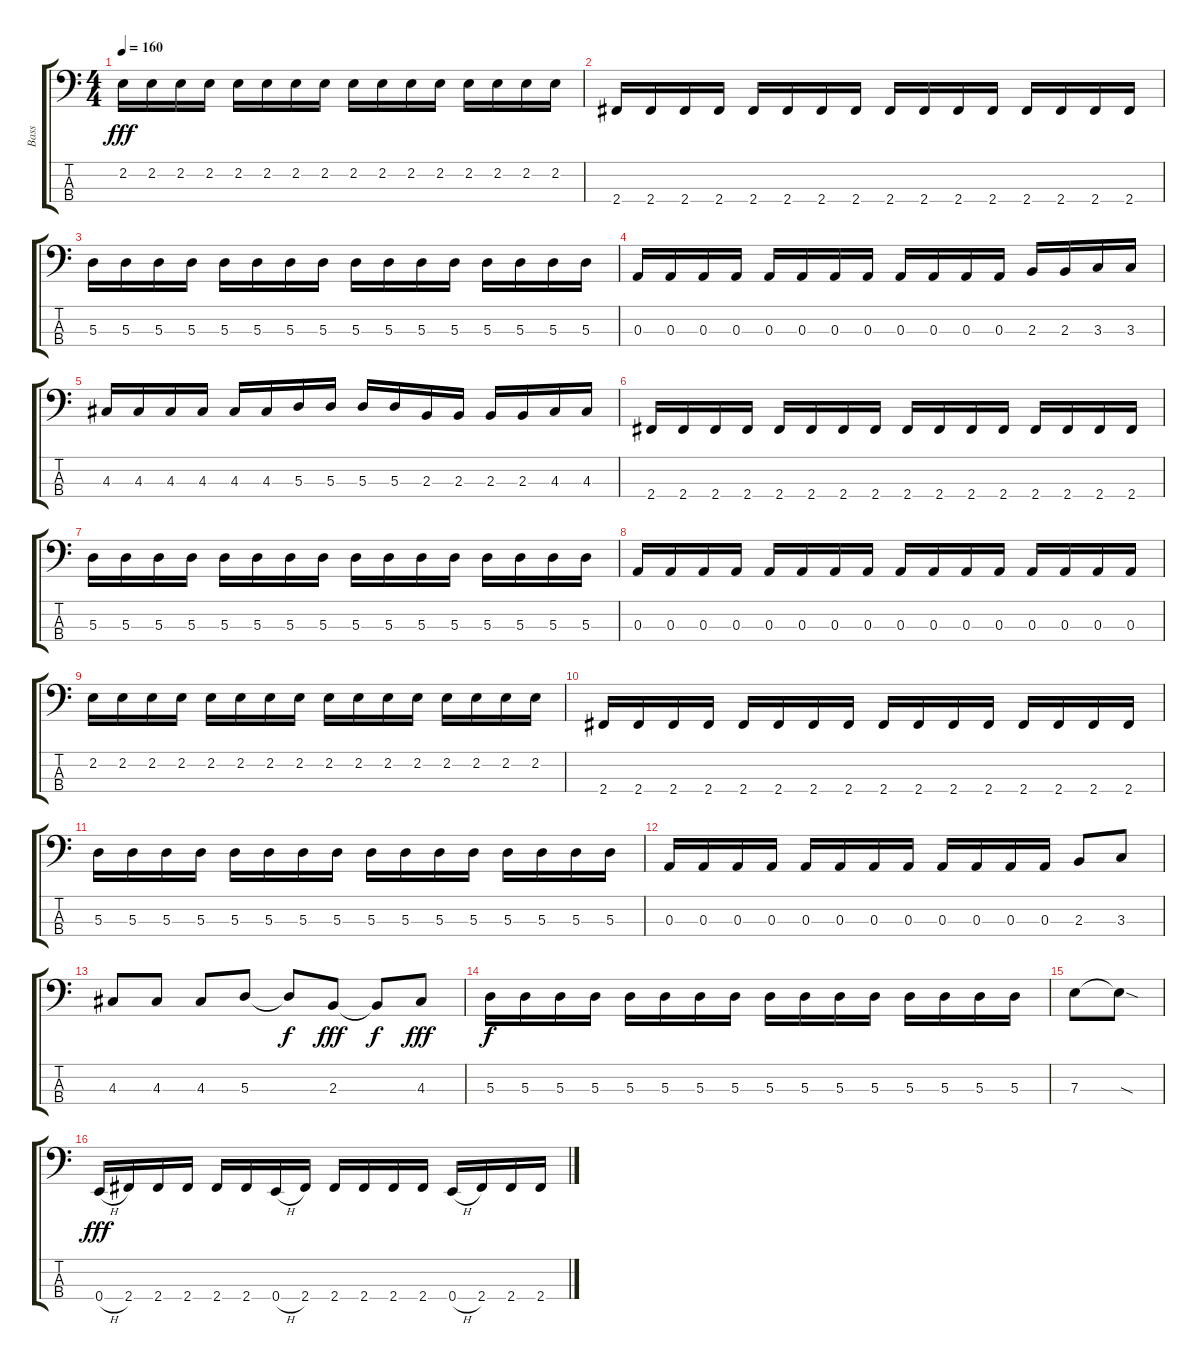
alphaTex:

\track ("Bass" "Bass") {instrument electricbassfinger}
\staff {score tabs}
\tuning (G2 D2 A1 E1) {hide}
\ts (4 4)
\tempo 160
\clef f4
\ks c
2.2.16{dy fff} 2.2.16 2.2.16 2.2.16 2.2.16 2.2.16 2.2.16 2.2.16 2.2.16 2.2.16 2.2.16 2.2.16 2.2.16 2.2.16 2.2.16 2.2.16 |
2.4.16 2.4.16 2.4.16 2.4.16 2.4.16 2.4.16 2.4.16 2.4.16 2.4.16 2.4.16 2.4.16 2.4.16 2.4.16 2.4.16 2.4.16 2.4.16 |
5.3.16 5.3.16 5.3.16 5.3.16 5.3.16 5.3.16 5.3.16 5.3.16 5.3.16 5.3.16 5.3.16 5.3.16 5.3.16 5.3.16 5.3.16 5.3.16 |
0.3.16 0.3.16 0.3.16 0.3.16 0.3.16 0.3.16 0.3.16 0.3.16 0.3.16 0.3.16 0.3.16 0.3.16 2.3.16 2.3.16 3.3.16 3.3.16 |
4.3.16 4.3.16 4.3.16 4.3.16 4.3.16 4.3.16 5.3.16 5.3.16 5.3.16 5.3.16 2.3.16 2.3.16 2.3.16 2.3.16 4.3.16 4.3.16 |
2.4.16 2.4.16 2.4.16 2.4.16 2.4.16 2.4.16 2.4.16 2.4.16 2.4.16 2.4.16 2.4.16 2.4.16 2.4.16 2.4.16 2.4.16 2.4.16 |
5.3.16 5.3.16 5.3.16 5.3.16 5.3.16 5.3.16 5.3.16 5.3.16 5.3.16 5.3.16 5.3.16 5.3.16 5.3.16 5.3.16 5.3.16 5.3.16 |
0.3.16 0.3.16 0.3.16 0.3.16 0.3.16 0.3.16 0.3.16 0.3.16 0.3.16 0.3.16 0.3.16 0.3.16 0.3.16 0.3.16 0.3.16 0.3.16 |
2.2.16 2.2.16 2.2.16 2.2.16 2.2.16 2.2.16 2.2.16 2.2.16 2.2.16 2.2.16 2.2.16 2.2.16 2.2.16 2.2.16 2.2.16 2.2.16 |
2.4.16 2.4.16 2.4.16 2.4.16 2.4.16 2.4.16 2.4.16 2.4.16 2.4.16 2.4.16 2.4.16 2.4.16 2.4.16 2.4.16 2.4.16 2.4.16 |
5.3.16 5.3.16 5.3.16 5.3.16 5.3.16 5.3.16 5.3.16 5.3.16 5.3.16 5.3.16 5.3.16 5.3.16 5.3.16 5.3.16 5.3.16 5.3.16 |
0.3.16 0.3.16 0.3.16 0.3.16 0.3.16 0.3.16 0.3.16 0.3.16 0.3.16 0.3.16 0.3.16 0.3.16 2.3.8 3.3.8 |
4.3.8 4.3.8 4.3.8 5.3.8 5.3{t}.8{dy f} 2.3.8{dy fff} 2.3{t}.8{dy f} 4.3.8{dy fff} |
5.3.16{dy f} 5.3.16 5.3.16 5.3.16 5.3.16 5.3.16 5.3.16 5.3.16 5.3.16 5.3.16 5.3.16 5.3.16 5.3.16 5.3.16 5.3.16 5.3.16 |
7.3.8 7.3{sod t}.8 |
0.4{h}.16{dy fff} 2.4.16 2.4.16 2.4.16 2.4.16 2.4.16 0.4{h}.16 2.4.16 2.4.16 2.4.16 2.4.16 2.4.16 0.4{h}.16 2.4.16 2.4.16 2.4.16
